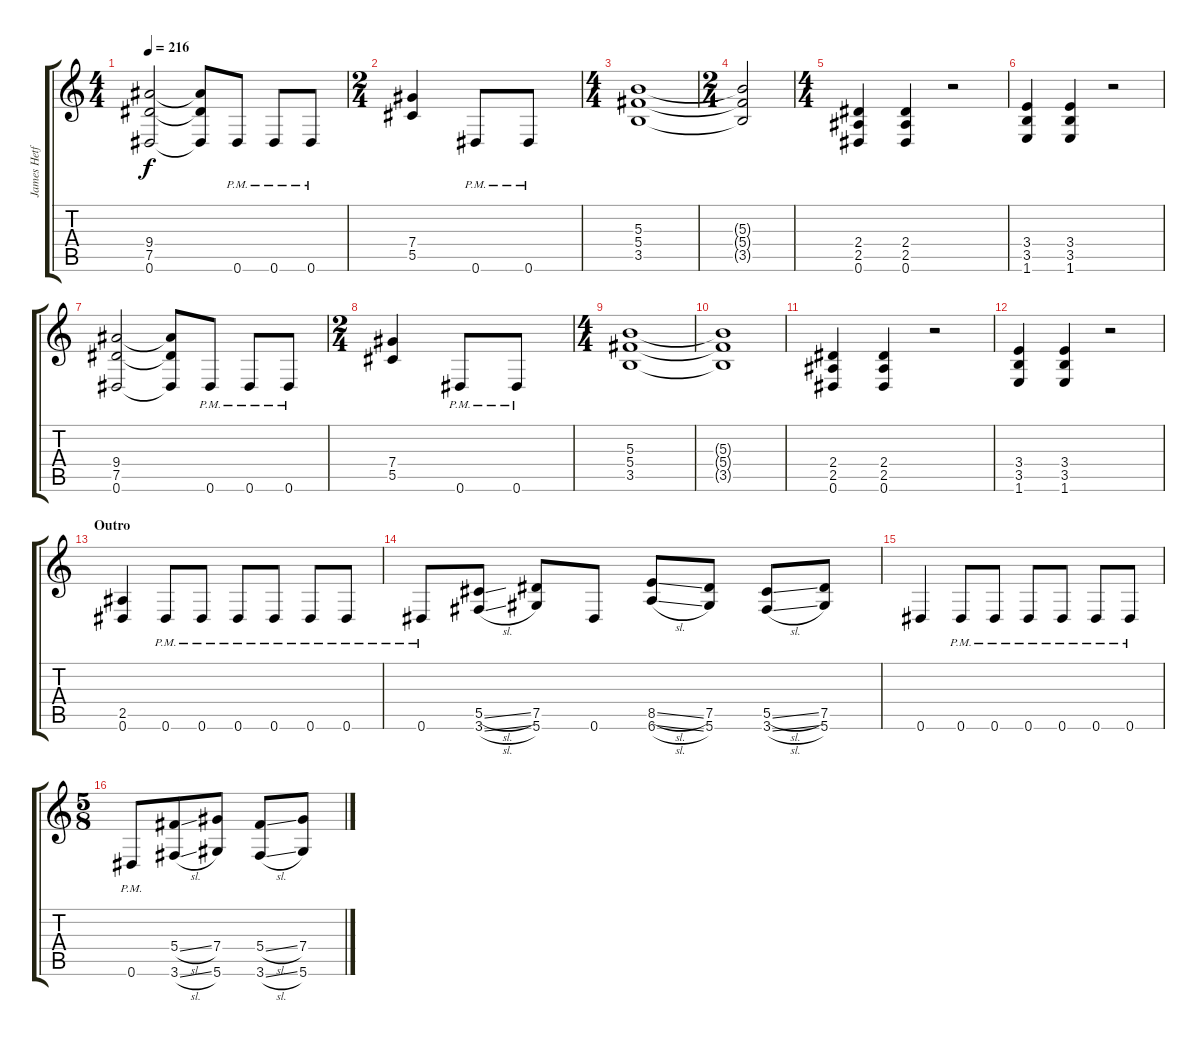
\track ("James Hetfield (Distortion Guitar)" "James Hetf") {instrument distortionguitar}
\staff {score tabs}
\tuning (Eb4 Bb3 Gb3 Db3 Ab2 Eb2) {hide}
\ts (4 4)
\tempo 216
\clef g2
\ks c
(9.4 7.5 0.6).2{dy f} (9.4{t} 7.5{t} 0.6{t}).8 0.6{pm}.8 0.6{pm}.8 0.6{pm}.8 |
\ts (2 4)
(7.4 5.5).4 0.6{pm}.8 0.6{pm}.8 |
\ts (4 4)
(5.3 5.4 3.5).1 |
\ts (2 4)
(5.3{t} 5.4{t} 3.5{t}).2 |
\ts (4 4)
(2.4 2.5 0.6).4 (2.4 2.5 0.6).4 r.2 |
(3.4 3.5 1.6).4 (3.4 3.5 1.6).4 r.2 |
(9.4 7.5 0.6).2 (9.4{t} 7.5{t} 0.6{t}).8 0.6{pm}.8 0.6{pm}.8 0.6{pm}.8 |
\ts (2 4)
(7.4 5.5).4 0.6{pm}.8 0.6{pm}.8 |
\ts (4 4)
(5.3 5.4 3.5).1 |
(5.3{t} 5.4{t} 3.5{t}).1 |
(2.4 2.5 0.6).4 (2.4 2.5 0.6).4 r.2 |
(3.4 3.5 1.6).4 (3.4 3.5 1.6).4 r.2 |
\section ("" "Outro")
(2.5 0.6).4 0.6{pm}.8 0.6{pm}.8 0.6{pm}.8 0.6{pm}.8 0.6{pm}.8 0.6{pm}.8 |
0.6{pm}.8 (5.5{sl} 3.6{sl}).8 (7.5 5.6).8 0.6.8 (8.5{sl} 6.6{sl}).8 (7.5 5.6).8 (5.5{sl} 3.6{sl}).8 (7.5 5.6).8 |
0.6.4 0.6{pm}.8 0.6{pm}.8 0.6{pm}.8 0.6{pm}.8 0.6{pm}.8 0.6{pm}.8 |
\ts (5 8)
0.6{pm}.8 (5.4{sl} 3.6{sl}).8 (7.4 5.6).8 (5.4{sl} 3.6{sl}).8 (7.4 5.6).8
